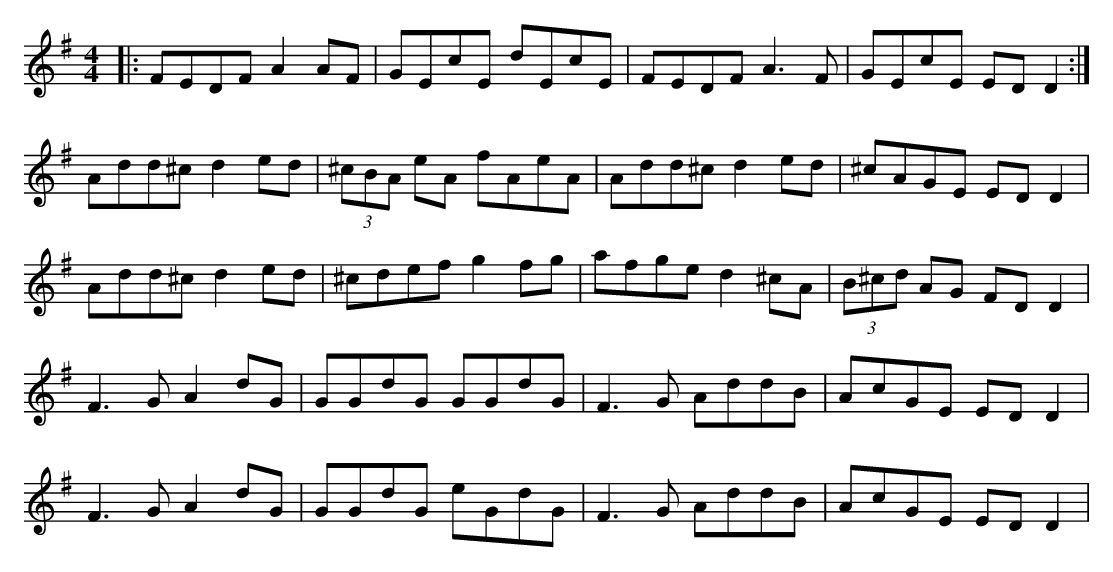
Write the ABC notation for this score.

X:1
M:4/4
K:Dmix
|:FEDF A2 AF|GEcE dEcE|FEDF A3F|GEcE ED D2:|
Add^c d2ed|(3^cBA eA fAeA|Add^c d2ed|^cAGE ED D2|
Add^c d2ed|^cdef g2 fg|afge d2 ^cA|(3B^cd AG FD D2|
F3 G A2 dG|GGdG GGdG|F3 G AddB|AcGE ED D2|
F3 G A2 dG|GGdG eGdG|F3 G AddB|AcGE ED D2|
